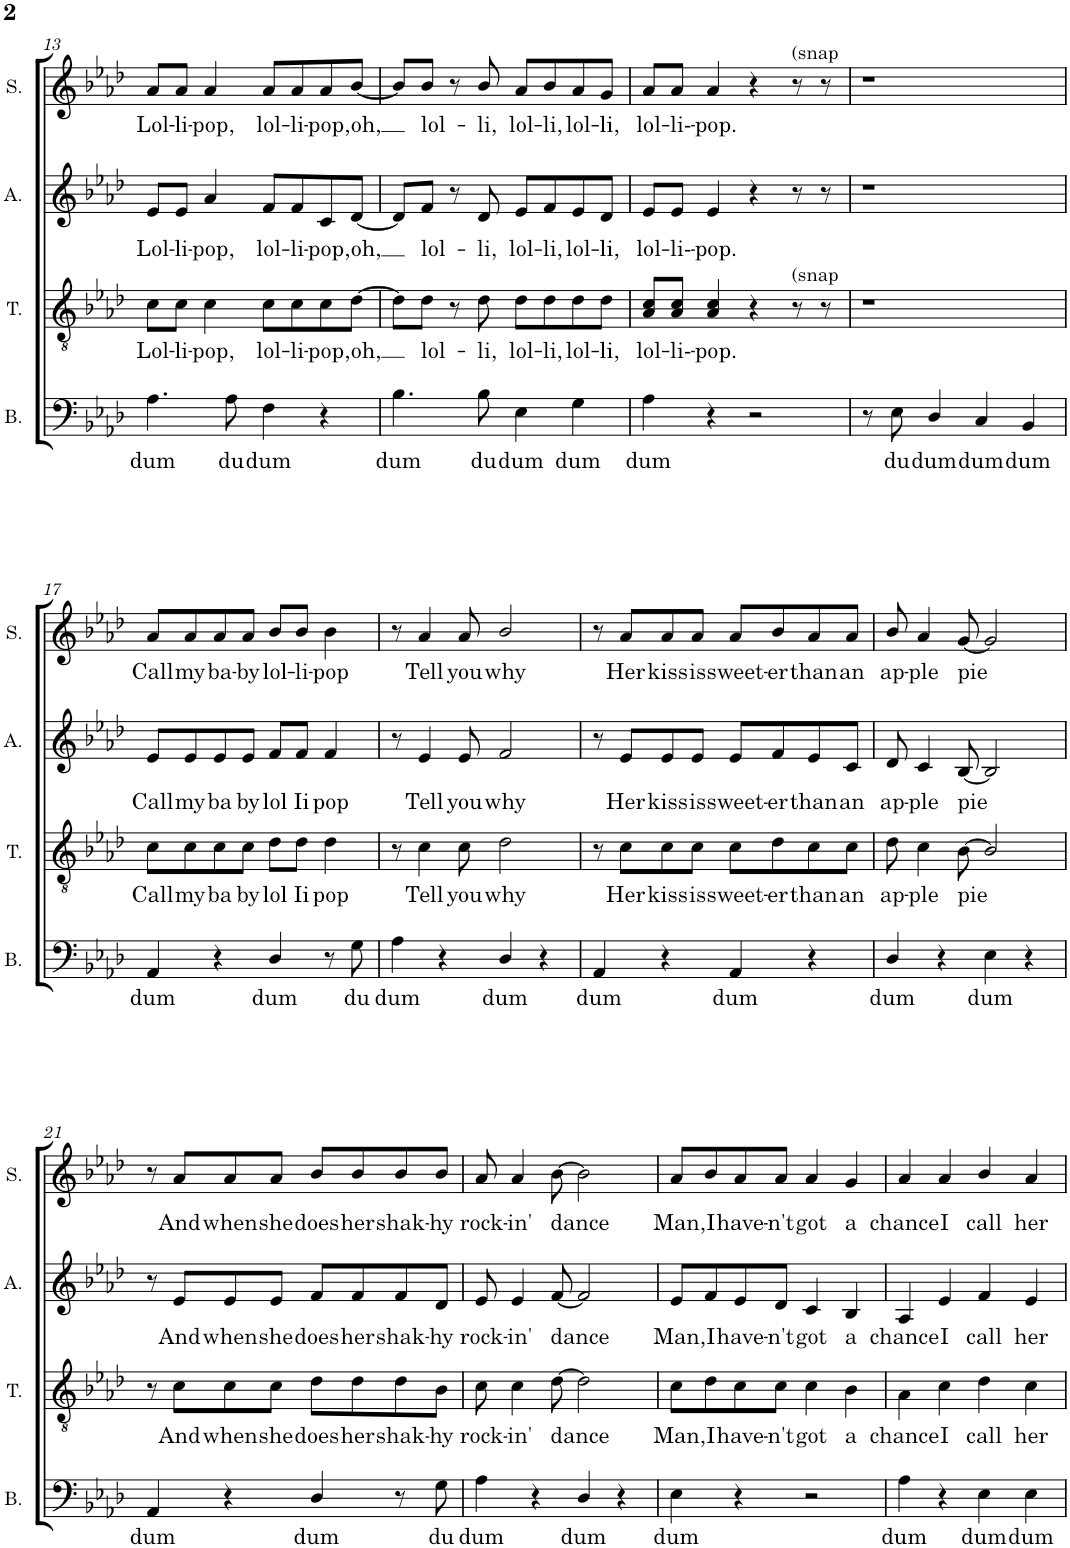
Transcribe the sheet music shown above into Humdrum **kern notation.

**kern	**text	**kern	**text	**kern	**text	**kern	**text
*part4	*part4	*part3	*part3	*part2	*part2	*part1	*part1
*staff4	*staff4	*staff3	*staff3	*staff2	*staff2	*staff1	*staff1
*I"Bass	*	*I"Tenore	*	*I"Alto	*	*I"Soprano	*
*I'B.	*	*I'T.	*	*I'A.	*	*I'S.	*
!!LO:PB:g=z
*clefF4	*	*clefGv2	*	*clefG2	*	*clefG2	*
*k[b-e-a-d-]	*	*k[b-e-a-d-]	*	*k[b-e-a-d-]	*	*k[b-e-a-d-]	*
*M4/4	*	*M4/4	*	*M4/4	*	*M4/4	*
=13	=13	=13	=13	=13	=13	=13	=13
!	!LO:LY:b	!	!LO:LY:b	!	!LO:LY:b	!	!LO:LY:b
4.A-\	dum	8c\L	Lol-	8e-/L	Lol-	8a-/L	Lol-
!	!	!	!LO:LY:b	!	!LO:LY:b	!	!LO:LY:b
.	.	8c\J	-li-	8e-/J	-li-	8a-/J	-li-
!	!	!	!LO:LY:b	!	!LO:LY:b	!	!LO:LY:b
.	.	4c\	-pop,	4a-/	-pop,	4a-/	-pop,
!	!LO:LY:b	!	!	!	!	!	!
8A-\	du	.	.	.	.	.	.
!	!LO:LY:b	!	!LO:LY:b	!	!LO:LY:b	!	!LO:LY:b
4F\	dum	8c\L	lol-	8f/L	lol-	8a-/L	lol-
!	!	!	!LO:LY:b	!	!LO:LY:b	!	!LO:LY:b
.	.	8c\	-li-	8f/	-li-	8a-/	-li-
!	!	!	!LO:LY:b	!	!LO:LY:b	!	!LO:LY:b
4r	.	8c\	-pop,	8c/	-pop,	8a-/	-pop,
!	!	!	!LO:LY:b	!	!LO:LY:b	!	!LO:LY:b
.	.	[8d-\J	oh,	[8d-/J	oh,	[8b-/J	oh,
=14	=14	=14	=14	=14	=14	=14	=14
!	!LO:LY:b	!	!	!	!	!	!
4.B-\	dum	8d-\L]	.	8d-/L]	.	8b-/L]	.
!	!	!	!LO:LY:b	!	!LO:LY:b	!	!LO:LY:b
.	.	8d-\J	lol-	8f/J	lol-	8b-/J	lol-
.	.	8r	.	8r	.	8r	.
!	!LO:LY:b	!	!LO:LY:b	!	!LO:LY:b	!	!LO:LY:b
8B-\	du	8d-\	-li,	8d-/	-li,	8b-/	-li,
!	!LO:LY:b	!	!LO:LY:b	!	!LO:LY:b	!	!LO:LY:b
4E-\	dum	8d-\L	lol-	8e-/L	lol-	8a-/L	lol-
!	!	!	!LO:LY:b	!	!LO:LY:b	!	!LO:LY:b
.	.	8d-\	-li,	8f/	-li,	8b-/	-li,
!	!LO:LY:b	!	!LO:LY:b	!	!LO:LY:b	!	!LO:LY:b
4G\	dum	8d-\	lol-	8e-/	lol-	8a-/	lol-
!	!	!	!LO:LY:b	!	!LO:LY:b	!	!LO:LY:b
.	.	8d-\J	-li,	8d-/J	-li,	8g/J	-li,
=15	=15	=15	=15	=15	=15	=15	=15
!	!LO:LY:b	!	!LO:LY:b	!	!LO:LY:b	!	!LO:LY:b
4A-\	dum	8A-/ 8c/L	lol-	8e-/L	lol-	8a-/L	lol-
!	!	!	!LO:LY:b	!	!LO:LY:b	!	!LO:LY:b
.	.	8A-/ 8c/J	-li--	8e-/J	-li--	8a-/J	-li--
!	!	!	!LO:LY:b	!	!LO:LY:b	!	!LO:LY:b
4r	.	4A-/ 4c/	-pop.	4e-/	-pop.	4a-/	-pop.
2r	.	4r	.	4r	.	4r	.
!	!	!	!	!	!	!LO:TX:a:t=(snap	!
!	!	!LO:TX:a:t=(snap	!	!	!	!	!
.	.	8r	.	8r	.	8r	.
.	.	8r	.	8r	.	8r	.
=16	=16	=16	=16	=16	=16	=16	=16
8r	.	1r	.	1r	.	1r	.
!	!LO:LY:b	!	!	!	!	!	!
8E-\	du	.	.	.	.	.	.
!	!LO:LY:b	!	!	!	!	!	!
4D-/	dum	.	.	.	.	.	.
!	!LO:LY:b	!	!	!	!	!	!
4C/	dum	.	.	.	.	.	.
!	!LO:LY:b	!	!	!	!	!	!
4BB-/	dum	.	.	.	.	.	.
!!LO:LB:g=z
=17	=17	=17	=17	=17	=17	=17	=17
!	!LO:LY:b	!	!LO:LY:b	!	!LO:LY:b	!	!LO:LY:b
4AA-/	dum	8c\L	Call	8e-/L	Call	8a-/L	Call
!	!	!	!LO:LY:b	!	!LO:LY:b	!	!LO:LY:b
.	.	8c\	my	8e-/	my	8a-/	my
!	!	!	!LO:LY:b	!	!LO:LY:b	!	!LO:LY:b
4r	.	8c\	ba	8e-/	ba	8a-/	ba-
!	!	!	!LO:LY:b	!	!LO:LY:b	!	!LO:LY:b
.	.	8c\J	by	8e-/J	by	8a-/J	-by
!	!LO:LY:b	!	!LO:LY:b	!	!LO:LY:b	!	!LO:LY:b
4D-/	dum	8d-\L	lol	8f/L	lol	8b-/L	lol-
!	!	!	!LO:LY:b	!	!LO:LY:b	!	!LO:LY:b
.	.	8d-\J	Ii	8f/J	Ii	8b-/J	-li-
!	!	!	!LO:LY:b	!	!LO:LY:b	!	!LO:LY:b
8r	.	4d-\	pop	4f/	pop	4b-\	-pop
!	!LO:LY:b	!	!	!	!	!	!
8G\	du	.	.	.	.	.	.
=18	=18	=18	=18	=18	=18	=18	=18
!	!LO:LY:b	!	!	!	!	!	!
4A-\	dum	8r	.	8r	.	8r	.
!	!	!	!LO:LY:b	!	!LO:LY:b	!	!LO:LY:b
.	.	4c\	Tell	4e-/	Tell	4a-/	Tell
4r	.	.	.	.	.	.	.
!	!	!	!LO:LY:b	!	!LO:LY:b	!	!LO:LY:b
.	.	8c\	you	8e-/	you	8a-/	you
!	!LO:LY:b	!	!LO:LY:b	!	!LO:LY:b	!	!LO:LY:b
4D-/	dum	2d-\	why	2f/	why	2b-/	why
4r	.	.	.	.	.	.	.
=19	=19	=19	=19	=19	=19	=19	=19
!	!LO:LY:b	!	!	!	!	!	!
4AA-/	dum	8r	.	8r	.	8r	.
!	!	!	!LO:LY:b	!	!LO:LY:b	!	!LO:LY:b
.	.	8c\L	Her	8e-/L	Her	8a-/L	Her
!	!	!	!LO:LY:b	!	!LO:LY:b	!	!LO:LY:b
4r	.	8c\	kiss	8e-/	kiss	8a-/	kiss
!	!	!	!LO:LY:b	!	!LO:LY:b	!	!LO:LY:b
.	.	8c\J	is	8e-/J	is	8a-/J	is
!	!LO:LY:b	!	!LO:LY:b	!	!LO:LY:b	!	!LO:LY:b
4AA-/	dum	8c\L	sweet-	8e-/L	sweet-	8a-/L	sweet-
!	!	!	!LO:LY:b	!	!LO:LY:b	!	!LO:LY:b
.	.	8d-\	-er	8f/	-er	8b-/	-er
!	!	!	!LO:LY:b	!	!LO:LY:b	!	!LO:LY:b
4r	.	8c\	than	8e-/	than	8a-/	than
!	!	!	!LO:LY:b	!	!LO:LY:b	!	!LO:LY:b
.	.	8c\J	an	8c/J	an	8a-/J	an
=20	=20	=20	=20	=20	=20	=20	=20
!	!LO:LY:b	!	!LO:LY:b	!	!LO:LY:b	!	!LO:LY:b
4D-/	dum	8d-\	ap-	8d-/	ap-	8b-/	ap-
!	!	!	!LO:LY:b	!	!LO:LY:b	!	!LO:LY:b
.	.	4c\	-ple	4c/	-ple	4a-/	-ple
4r	.	.	.	.	.	.	.
!	!	!	!LO:LY:b	!	!LO:LY:b	!	!LO:LY:b
.	.	[8B-\	pie	[8B-/	pie	[8g/	pie
!	!LO:LY:b	!	!	!	!	!	!
4E-\	dum	2B-/]	.	2B-/]	.	2g/]	.
4r	.	.	.	.	.	.	.
!!LO:LB:g=z
=21	=21	=21	=21	=21	=21	=21	=21
!	!LO:LY:b	!	!	!	!	!	!
4AA-/	dum	8r	.	8r	.	8r	.
!	!	!	!LO:LY:b	!	!LO:LY:b	!	!LO:LY:b
.	.	8c\L	And	8e-/L	And	8a-/L	And
!	!	!	!LO:LY:b	!	!LO:LY:b	!	!LO:LY:b
4r	.	8c\	when	8e-/	when	8a-/	when
!	!	!	!LO:LY:b	!	!LO:LY:b	!	!LO:LY:b
.	.	8c\J	she	8e-/J	she	8a-/J	she
!	!LO:LY:b	!	!LO:LY:b	!	!LO:LY:b	!	!LO:LY:b
4D-/	dum	8d-\L	does	8f/L	does	8b-/L	does
!	!	!	!LO:LY:b	!	!LO:LY:b	!	!LO:LY:b
.	.	8d-\	her	8f/	her	8b-/	her
!	!	!	!LO:LY:b	!	!LO:LY:b	!	!LO:LY:b
8r	.	8d-\	shak-	8f/	shak-	8b-/	shak-
!	!LO:LY:b	!	!LO:LY:b	!	!LO:LY:b	!	!LO:LY:b
8G\	du	8B-\J	-hy	8d-/J	-hy	8b-/J	-hy
=22	=22	=22	=22	=22	=22	=22	=22
!	!LO:LY:b	!	!LO:LY:b	!	!LO:LY:b	!	!LO:LY:b
4A-\	dum	8c\	rock-	8e-/	rock-	8a-/	rock-
!	!	!	!LO:LY:b	!	!LO:LY:b	!	!LO:LY:b
.	.	4c\	-in'	4e-/	-in'	4a-/	-in'
4r	.	.	.	.	.	.	.
!	!	!	!LO:LY:b	!	!LO:LY:b	!	!LO:LY:b
.	.	[8d-\	dance	[8f/	dance	[8b-\	dance
!	!LO:LY:b	!	!	!	!	!	!
4D-/	dum	2d-\]	.	2f/]	.	2b-\]	.
4r	.	.	.	.	.	.	.
=23	=23	=23	=23	=23	=23	=23	=23
!	!LO:LY:b	!	!LO:LY:b	!	!LO:LY:b	!	!LO:LY:b
4E-\	dum	8c\L	Man,	8e-/L	Man,	8a-/L	Man,
!	!	!	!LO:LY:b	!	!LO:LY:b	!	!LO:LY:b
.	.	8d-\	I	8f/	I	8b-/	I
!	!	!	!LO:LY:b	!	!LO:LY:b	!	!LO:LY:b
4r	.	8c\	have-	8e-/	have-	8a-/	have-
!	!	!	!LO:LY:b	!	!LO:LY:b	!	!LO:LY:b
.	.	8c\J	-n't	8d-/J	-n't	8a-/J	-n't
!	!	!	!LO:LY:b	!	!LO:LY:b	!	!LO:LY:b
2r	.	4c\	got	4c/	got	4a-/	got
!	!	!	!LO:LY:b	!	!LO:LY:b	!	!LO:LY:b
.	.	4B-\	a	4B-/	a	4g/	a
=24	=24	=24	=24	=24	=24	=24	=24
!	!LO:LY:b	!	!LO:LY:b	!	!LO:LY:b	!	!LO:LY:b
4A-\	dum	4A-\	chance	4A-/	chance	4a-/	chance
!	!	!	!LO:LY:b	!	!LO:LY:b	!	!LO:LY:b
4r	.	4c\	I	4e-/	I	4a-/	I
!	!LO:LY:b	!	!LO:LY:b	!	!LO:LY:b	!	!LO:LY:b
4E-\	dum	4d-\	call	4f/	call	4b-/	call
!	!LO:LY:b	!	!LO:LY:b	!	!LO:LY:b	!	!LO:LY:b
4E-\	dum	4c\	her	4e-/	her	4a-/	her
=	=	=	=	=	=	=	=
*-	*-	*-	*-	*-	*-	*-	*-
